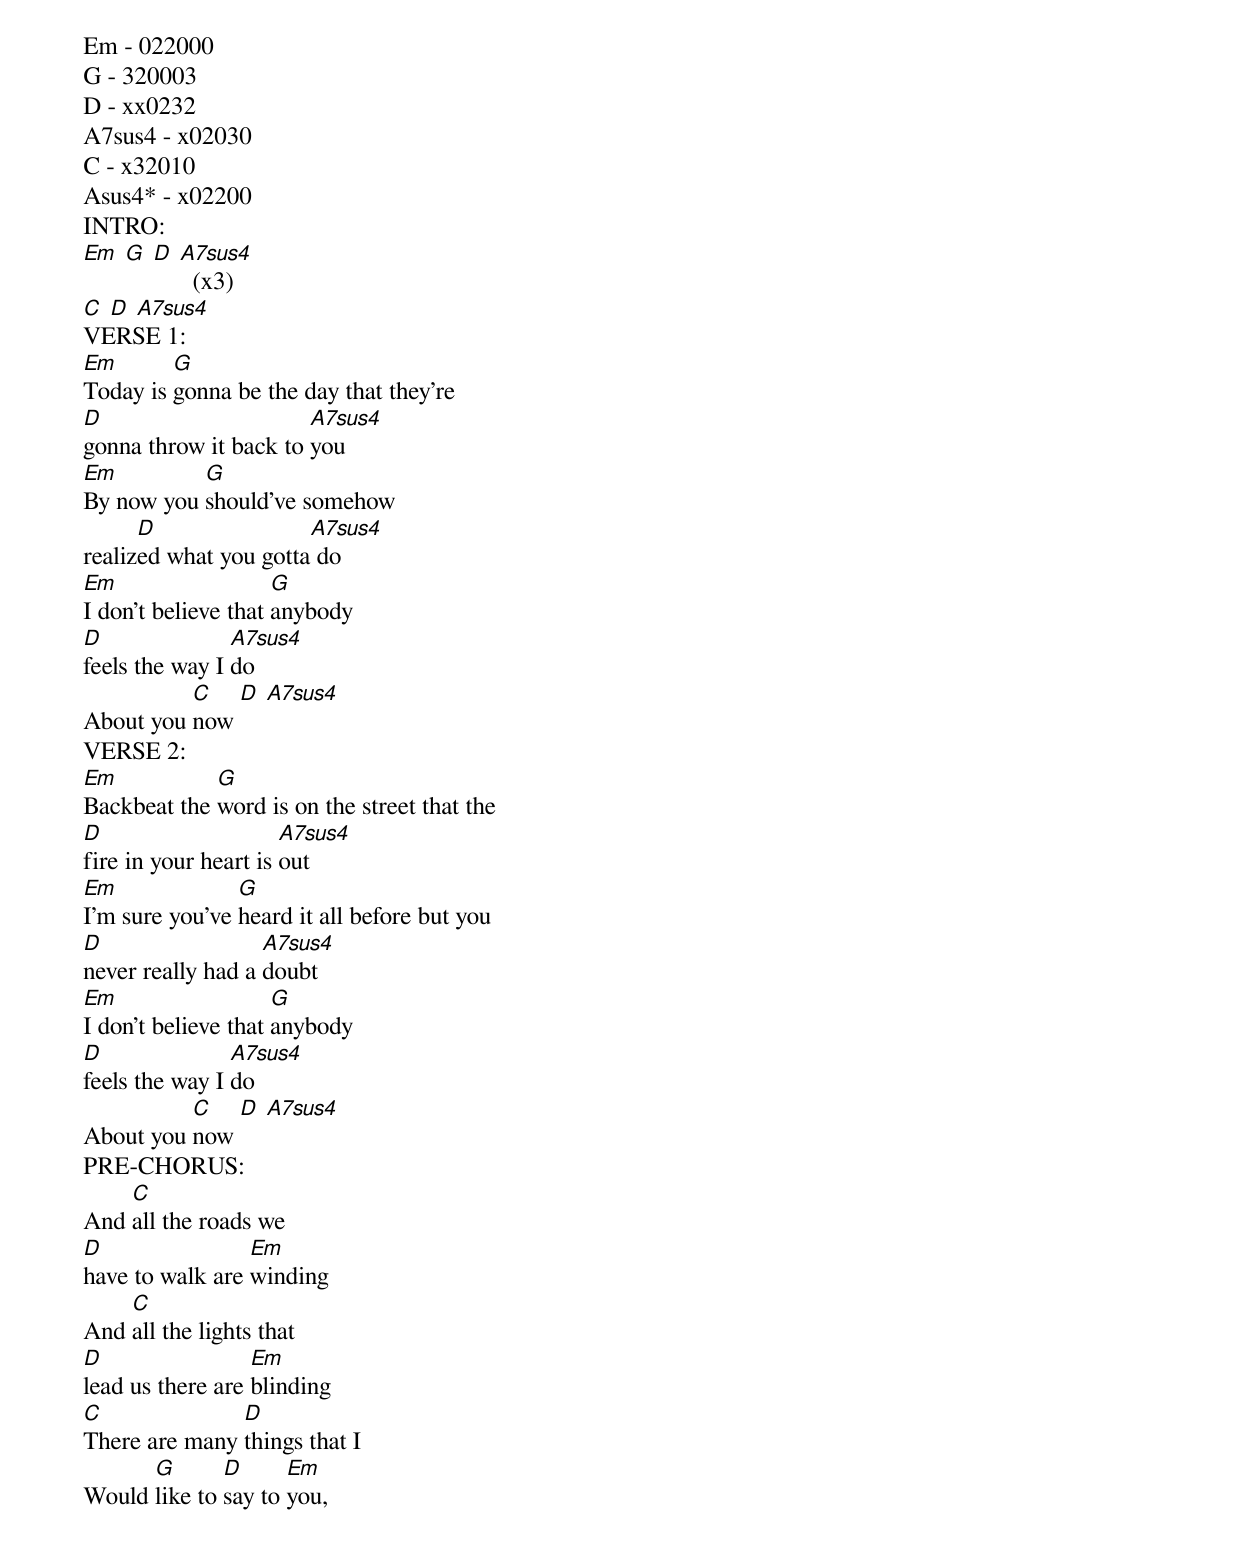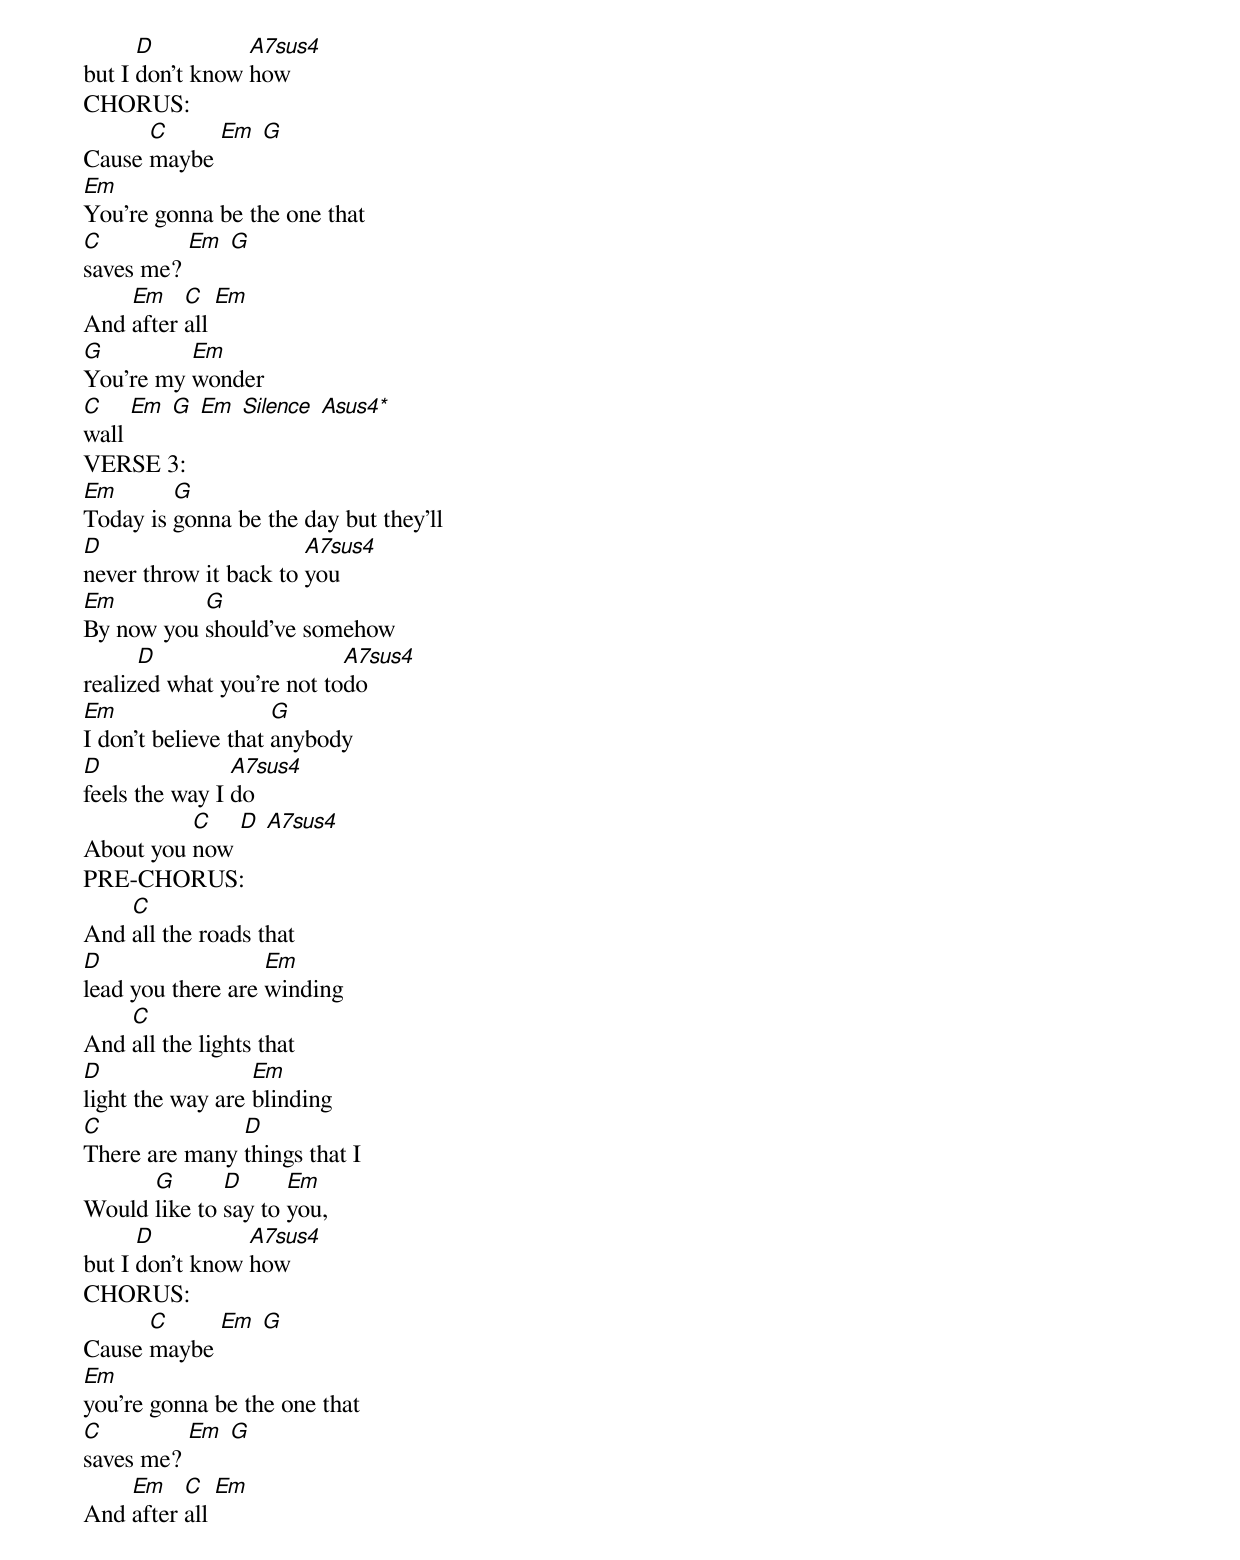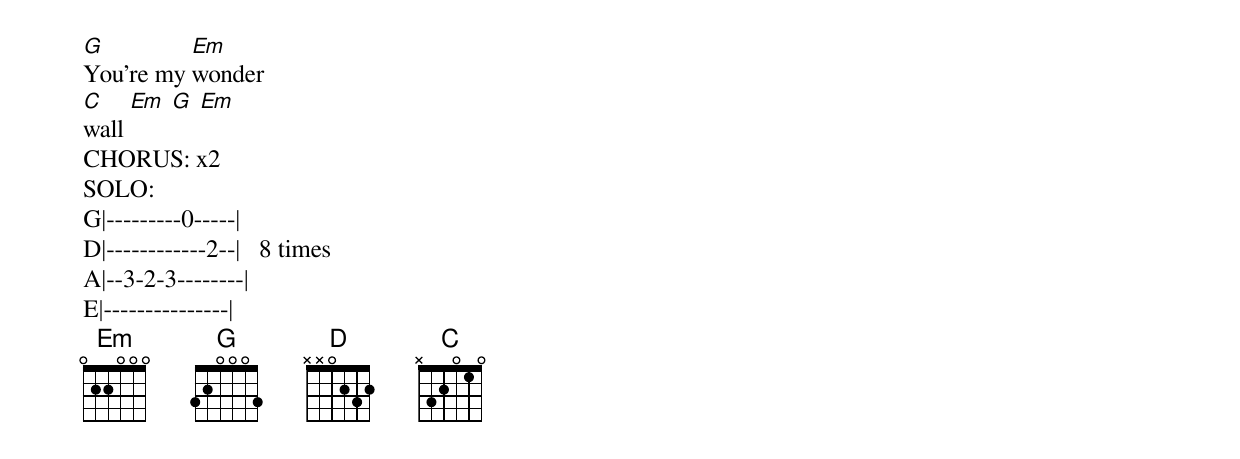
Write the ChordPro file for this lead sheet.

Em - 022000
G - 320003
D - xx0232
A7sus4 - x02030
C - x32010
Asus4* - x02200
INTRO:
[Em] [G] [D] [A7sus4]  (x3)
[C] [D] [A7sus4]
VERSE 1:
[Em]Today is [G]gonna be the day that they're
[D]gonna throw it back to [A7sus4]you
[Em]By now you [G]should've somehow
realiz[D]ed what you gotta[A7sus4] do
[Em]I don't believe that [G]anybody
[D]feels the way I [A7sus4]do
About you [C]now [D] [A7sus4]
VERSE 2:
[Em]Backbeat the [G]word is on the street that the
[D]fire in your heart is [A7sus4]out
[Em]I'm sure you've [G]heard it all before but you
[D]never really had a [A7sus4]doubt
[Em]I don't believe that [G]anybody
[D]feels the way I [A7sus4]do
About you [C]now [D] [A7sus4]
PRE-CHORUS:
And [C]all the roads we
[D]have to walk are [Em]winding
And [C]all the lights that
[D]lead us there are [Em]blinding
[C]There are many [D]things that I
Would [G]like to [D]say to [Em]you,
but I [D]don't know [A7sus4]how
CHORUS:
Cause [C]maybe [Em] [G]
[Em]You're gonna be the one that
[C]saves me? [Em] [G]
And [Em]after [C]all [Em]
[G]You're my [Em]wonder
[C]wall [Em] [G] [Em] [Silence] [Asus4*]
VERSE 3:
[Em]Today is [G]gonna be the day but they'll
[D]never throw it back to [A7sus4]you
[Em]By now you [G]should've somehow
realiz[D]ed what you're not to[A7sus4]do
[Em]I don't believe that [G]anybody
[D]feels the way I [A7sus4]do
About you [C]now [D] [A7sus4]
PRE-CHORUS:
And [C]all the roads that
[D]lead you there are [Em]winding
And [C]all the lights that
[D]light the way are [Em]blinding
[C]There are many [D]things that I
Would [G]like to [D]say to [Em]you,
but I [D]don't know [A7sus4]how
CHORUS:
Cause [C]maybe [Em] [G]
[Em]you're gonna be the one that
[C]saves me? [Em] [G]
And [Em]after [C]all [Em]
[G]You're my [Em]wonder
[C]wall [Em] [G] [Em]
CHORUS: x2
SOLO:
G|---------0-----|
D|------------2--|   8 times
A|--3-2-3--------|
E|---------------|
